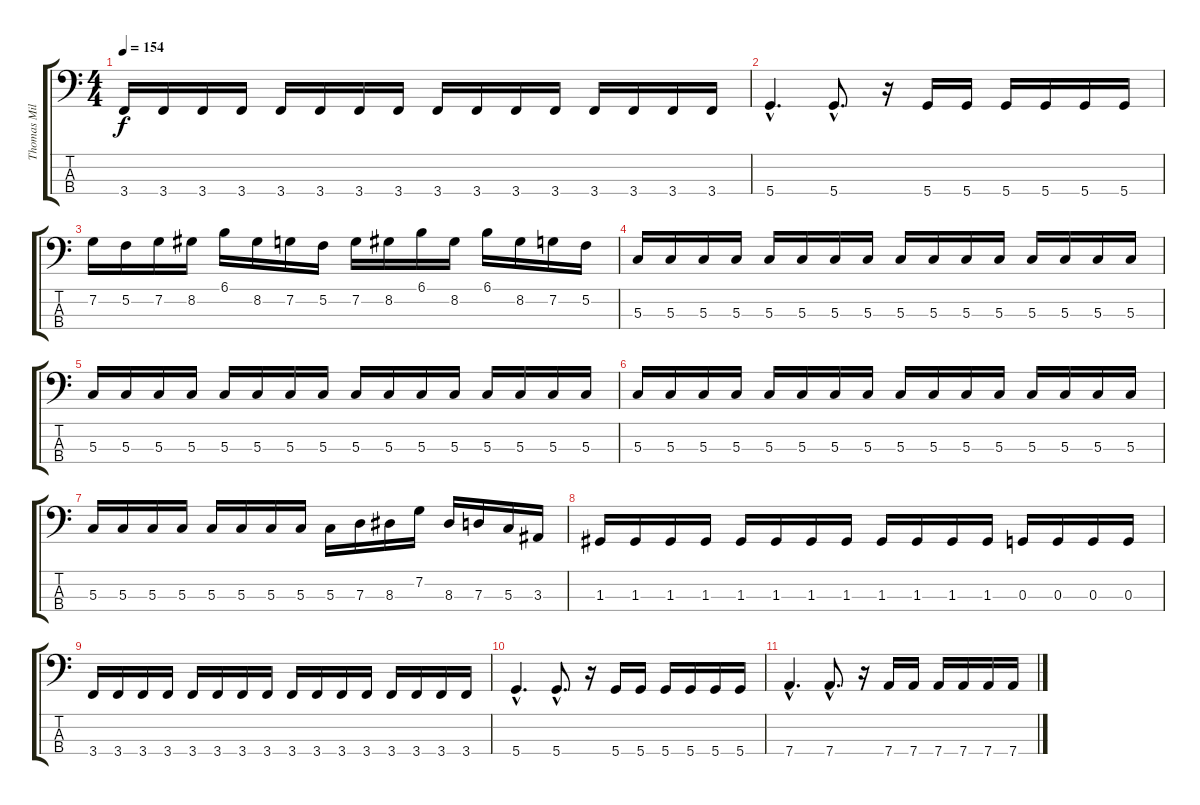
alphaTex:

\track ("Thomas Miller (bass)" "Thomas Mil") {instrument slapbass2}
\staff {score tabs}
\tuning (F2 C2 G1 D1) {hide}
\ts (4 4)
\tempo 154
\clef f4
\ks c
3.4.16{dy f} 3.4.16 3.4.16 3.4.16 3.4.16 3.4.16 3.4.16 3.4.16 3.4.16 3.4.16 3.4.16 3.4.16 3.4.16 3.4.16 3.4.16 3.4.16 |
5.4{hac}.4{d} 5.4{hac}.8{d} r.16 5.4.16 5.4.16 5.4.16 5.4.16 5.4.16 5.4.16 |
7.2.16 5.2.16 7.2.16 8.2.16 6.1.16 8.2.16 7.2.16 5.2.16 7.2.16 8.2.16 6.1.16 8.2.16 6.1.16 8.2.16 7.2.16 5.2.16 |
5.3.16 5.3.16 5.3.16 5.3.16 5.3.16 5.3.16 5.3.16 5.3.16 5.3.16 5.3.16 5.3.16 5.3.16 5.3.16 5.3.16 5.3.16 5.3.16 |
5.3.16 5.3.16 5.3.16 5.3.16 5.3.16 5.3.16 5.3.16 5.3.16 5.3.16 5.3.16 5.3.16 5.3.16 5.3.16 5.3.16 5.3.16 5.3.16 |
5.3.16 5.3.16 5.3.16 5.3.16 5.3.16 5.3.16 5.3.16 5.3.16 5.3.16 5.3.16 5.3.16 5.3.16 5.3.16 5.3.16 5.3.16 5.3.16 |
5.3.16 5.3.16 5.3.16 5.3.16 5.3.16 5.3.16 5.3.16 5.3.16 5.3.16 7.3.16 8.3.16 7.2.16 8.3.16 7.3.16 5.3.16 3.3.16 |
1.3.16 1.3.16 1.3.16 1.3.16 1.3.16 1.3.16 1.3.16 1.3.16 1.3.16 1.3.16 1.3.16 1.3.16 0.3.16 0.3.16 0.3.16 0.3.16 |
3.4.16 3.4.16 3.4.16 3.4.16 3.4.16 3.4.16 3.4.16 3.4.16 3.4.16 3.4.16 3.4.16 3.4.16 3.4.16 3.4.16 3.4.16 3.4.16 |
5.4{hac}.4{d} 5.4{hac}.8{d} r.16 5.4.16 5.4.16 5.4.16 5.4.16 5.4.16 5.4.16 |
7.4{hac}.4{d} 7.4{hac}.8{d} r.16 7.4.16 7.4.16 7.4.16 7.4.16 7.4.16 7.4.16
